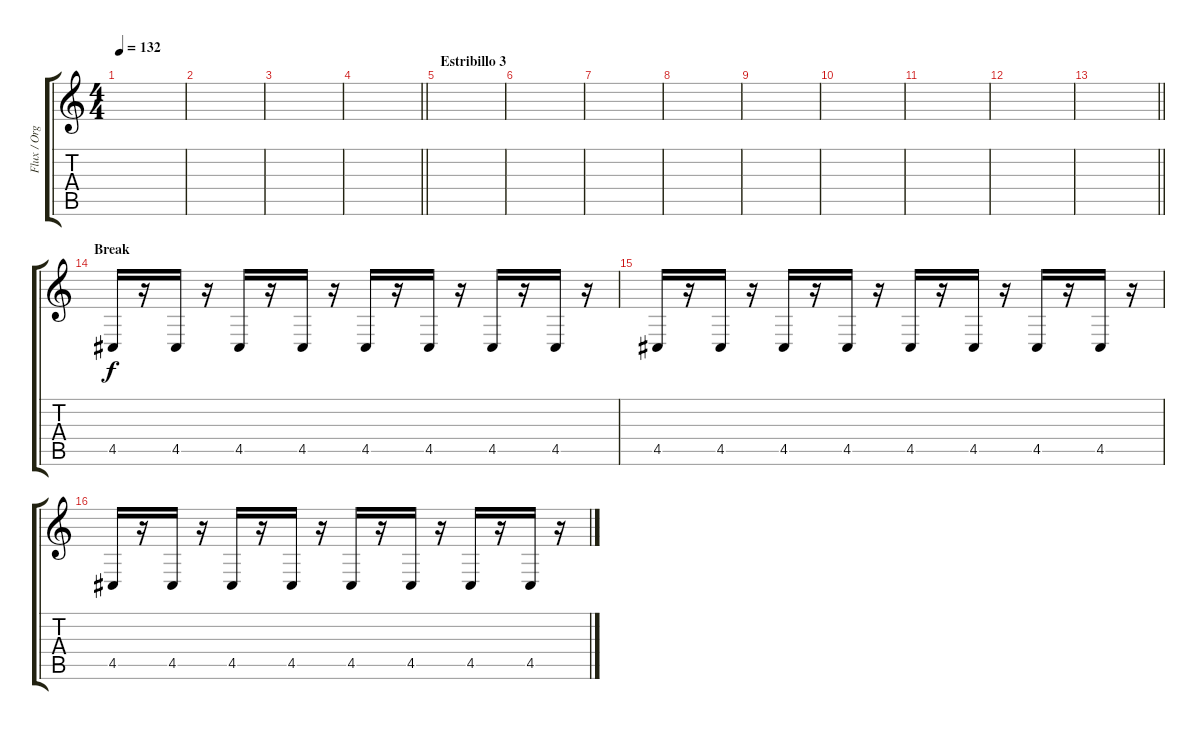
\track ("Flux / Organo" "Flux / Org") {instrument pad8sweep}
\staff {score tabs}
\tuning (E4 B3 G3 D3 A2 E2) {hide}
\ts (4 4)
\tempo 132
\clef g2
\ks c
|
|
|
\barLineRight lightlight
|
\section ("" "Estribillo 3")
|
|
|
|
|
|
|
|
\barLineRight lightlight
|
\section ("" "Break")
4.5.16 r.16 4.5.16 r.16 4.5.16 r.16 4.5.16 r.16 4.5.16 r.16 4.5.16 r.16 4.5.16 r.16 4.5.16 r.16 |
4.5.16 r.16 4.5.16 r.16 4.5.16 r.16 4.5.16 r.16 4.5.16 r.16 4.5.16 r.16 4.5.16 r.16 4.5.16 r.16 |
4.5.16 r.16 4.5.16 r.16 4.5.16 r.16 4.5.16 r.16 4.5.16 r.16 4.5.16 r.16 4.5.16 r.16 4.5.16 r.16
